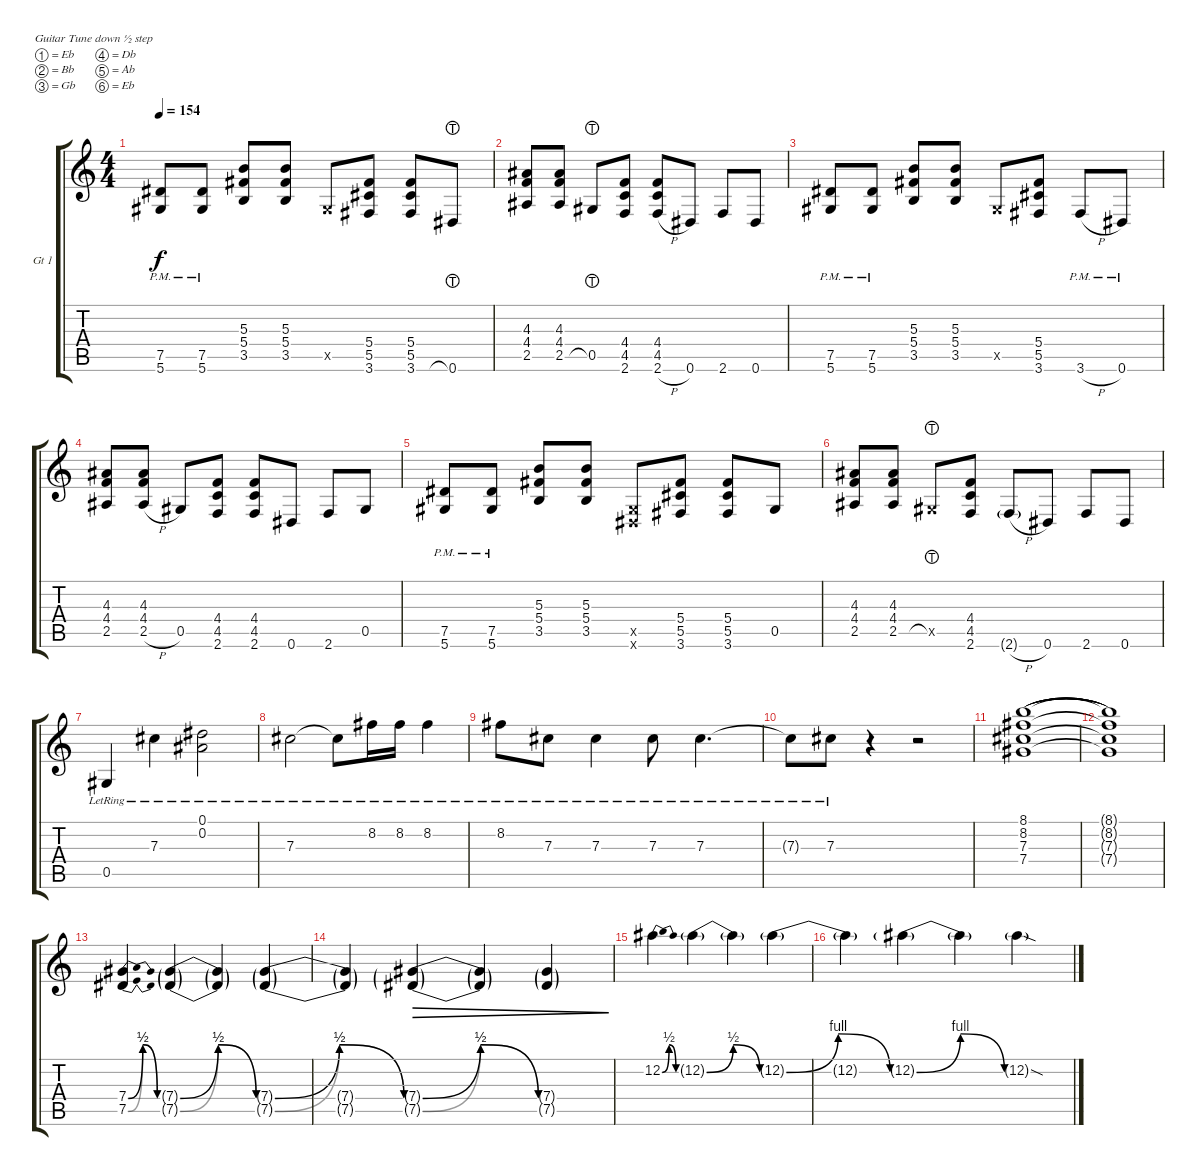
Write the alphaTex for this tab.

\defaultSystemsLayout 4
\bracketExtendMode groupsimilarinstruments
\firstSystemTrackNameOrientation horizontal
\otherSystemsTrackNameOrientation horizontal
\track ("El Guitar" "Gt 1") {instrument distortionguitar}
\staff {score tabs}
\tuning (Eb4 Bb3 Gb3 Db3 Ab2 Eb2)
\ts (4 4)
\tempo 154
\clef g2
\ks c
(5.6{pm} 7.5{pm}).8{dy f} (5.6{pm} 7.5{pm}).8 (3.5 5.4 5.3).8 (3.5 5.4 5.3).8 0.5{x}.8 (3.6 5.5 5.4).8 (3.6 5.5 5.4).8 0.6{lht}.8 |
(2.5 4.4 4.3).8 (2.5 4.4 4.3).8 0.5{lht}.8 (2.6 4.5 4.4).8 (2.6{h} 4.5 4.4).8 0.6.8 2.6.8 0.6.8 |
(5.6{pm} 7.5{pm}).8 (5.6{pm} 7.5{pm}).8 (3.5 5.4 5.3).8 (3.5 5.4 5.3).8 0.5{x}.8 (3.6 5.5 5.4).8 3.6{h pm}.8 0.6{pm}.8 |
(2.5 4.4 4.3).8 (2.5{h} 4.4 4.3).8 0.5.8 (2.6 4.5 4.4).8 (2.6 4.5 4.4).8 0.6.8 2.6.8 0.5.8 |
(5.6{pm} 7.5{pm}).8 (5.6{pm} 7.5{pm}).8 (3.5 5.4 5.3).8 (3.5 5.4 5.3).8 (0.6{x} 0.5{x}).8 (3.6 5.5 5.4).8 (3.6 5.5 5.4).8 0.5.8 |
(2.5 4.4 4.3).8 (2.5 4.4 4.3).8 0.5{lht x}.8 (2.6 4.5 4.4).8 2.6{h g}.8 0.6.8 2.6.8 0.6.8 |
0.5{lr}.4 7.3{lr}.4 (0.1{lr} 0.2{lr}).2 |
7.3{lr}.2 7.3{lr t}.8 8.2{lr}.16 8.2{lr}.16 8.2{lr}.4 |
8.2{lr}.8 7.3{lr}.8 7.3{lr}.4 7.3{lr}.8 7.3{lr}.4{d} |
7.3{lr t}.8 7.3{lr}.8 r.4 r.2 |
(8.1 8.2 7.3 7.4).1{legatoorigin} |
(8.1{t} 8.2{t} 7.3{t} 7.4{t}).1 |
(7.5{be (bendrelease 0 0 10.799999999999999 2 20.4 2 30 0)} 7.4{be (bendrelease 0 0 9.6 2 20.4 2 30 0)}).4 (7.5{be (bendrelease 0 0 11.4 2 20.4 2 30 0) g} 7.4{be (bendrelease 0 0 11.4 2 20.4 2 30 0) g}).4 (7.5{t} 7.4{t}).4 (7.5{be (bendrelease 0 0 10.799999999999999 2 20.4 2 30 0) g} 7.4{be (bendrelease 0 0 11.4 2 20.4 2 30 0) g}).4 |
(7.5{t} 7.4{t}).4 (7.5{be (bendrelease 0 0 10.2 2 20.4 2 30 0) g} 7.4{be (bendrelease 0 0 11.4 2 20.4 2 30 0) g}).4{dec} (7.5{t} 7.4{t}).4{dec} (7.5{g} 7.4{g}).4{dec} |
12.2{be (bendrelease 0 0 10.799999999999999 2 20.4 2 30 0)}.4 12.2{be (bendrelease 0 0 11.4 2 20.4 2 30 0) g}.4 12.2{t}.4 12.2{be (bendrelease 0 0 10.799999999999999 4 20.4 4 30 0) g}.4 |
12.2{t}.4 12.2{be (bendrelease 0 0 12.6 4 20.4 4 30 0) g}.4 12.2{g t}.4 12.2{sod g}.4
